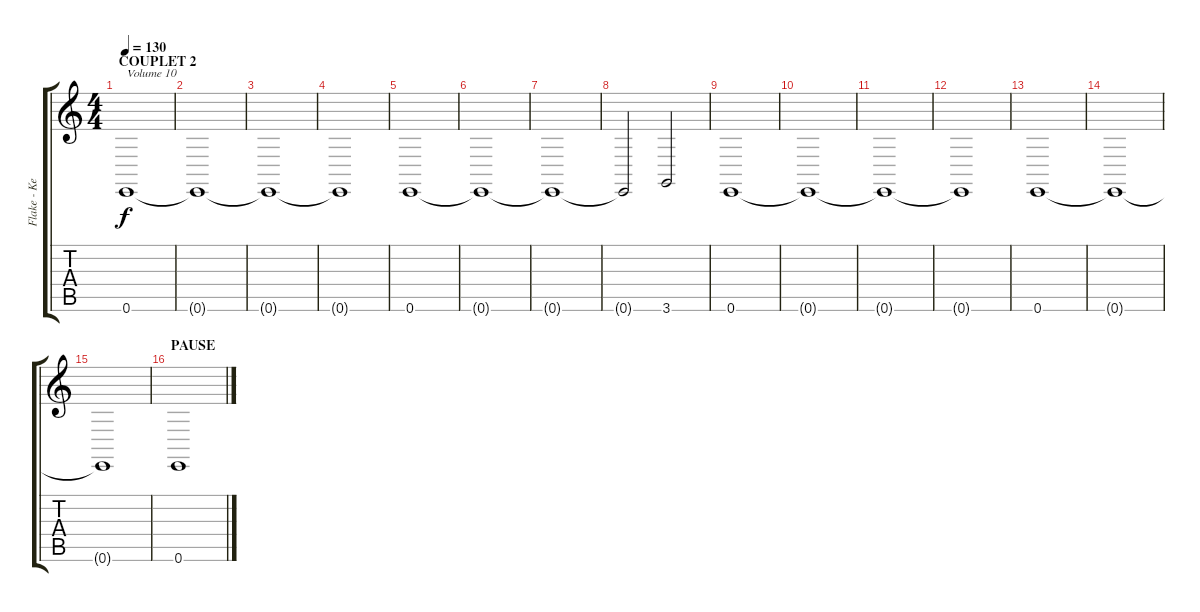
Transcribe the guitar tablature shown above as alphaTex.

\track ("Flake - Keys" "Flake - Ke") {instrument stringensemble1}
\staff {score tabs}
\tuning (E4 B3 G3 D3 A2 E2) {hide}
\ts (4 4)
\section ("" "COUPLET 2")
\tempo 130
\clef g2
\ks c
0.6.1{txt "Volume 10" dy f volume 10} |
0.6{t}.1 |
0.6{t}.1 |
0.6{t}.1 |
0.6.1 |
0.6{t}.1 |
0.6{t}.1 |
0.6{t}.2 3.6.2 |
0.6.1 |
0.6{t}.1 |
0.6{t}.1 |
0.6{t}.1 |
0.6.1 |
0.6{t}.1 |
0.6{t}.1 |
\section ("" "PAUSE")
0.6.1
